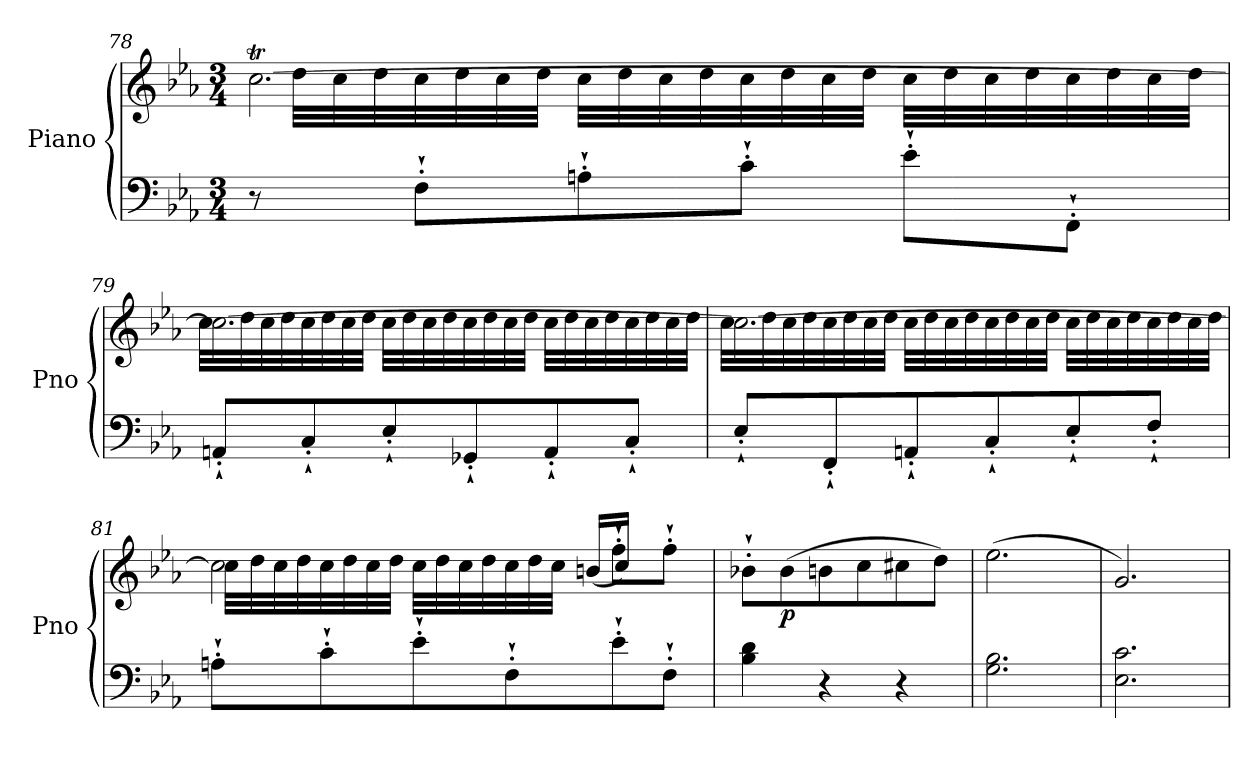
**kern	**kern	**dynam
*part1	*part1	*part1
*staff2	*staff1	*staff1/2
*I"Piano	*	*
*I'Pno	*	*
*clefF4	*clefG2	*
*k[b-e-a-]	*k[b-e-a-]	*
*M3/4	*M3/4	*
=78	=78	=78
*	*^	*
!	!	!	!LO:DY:b
8r	[2.ccT\	32ryy	other-dynamics
.	.	32ddLLL	.
.	.	32cc	.
.	.	32dd	.
8F'`\L	.	32cc	.
.	.	32dd	.
.	.	32cc	.
.	.	32ddJJJ	.
8An'`\	.	32ccLLL	.
.	.	32dd	.
.	.	32cc	.
.	.	32dd	.
8c'`\J	.	32cc	.
.	.	32dd	.
.	.	32cc	.
.	.	32ddJJJ	.
8e-'`\L	.	32ccLLL	.
.	.	32dd	.
.	.	32cc	.
.	.	32dd	.
8FF'`\J	.	32cc	.
.	.	32dd	.
.	.	32cc	.
.	.	32ddJJJ	.
!!LO:LB:g=z	!!
=79	=79	=79	=79
8AAn'`/L	2.cc\_	32ccLLL	.
.	.	32dd	.
.	.	32cc	.
.	.	32dd	.
8C'`/	.	32cc	.
.	.	32dd	.
.	.	32cc	.
.	.	32ddJJJ	.
8E-'`/	.	32ccLLL	.
.	.	32dd	.
.	.	32cc	.
.	.	32dd	.
8GG-X'`/	.	32cc	.
.	.	32dd	.
.	.	32cc	.
.	.	32ddJJJ	.
8AA'`/	.	32ccLLL	.
.	.	32dd	.
.	.	32cc	.
.	.	32dd	.
8C'`/J	.	32cc	.
.	.	32dd	.
.	.	32cc	.
.	.	32ddJJJ	.
=80	=80	=80	=80
8E-'`/L	2.cc\_	32ccLLL	.
.	.	32dd	.
.	.	32cc	.
.	.	32dd	.
8FF'`/	.	32cc	.
.	.	32dd	.
.	.	32cc	.
.	.	32ddJJJ	.
8AAn'`/	.	32ccLLL	.
.	.	32dd	.
.	.	32cc	.
.	.	32dd	.
8C'`/	.	32cc	.
.	.	32dd	.
.	.	32cc	.
.	.	32ddJJJ	.
8E-'`/	.	32ccLLL	.
.	.	32dd	.
.	.	32cc	.
.	.	32dd	.
8F'`/J	.	32cc	.
.	.	32dd	.
.	.	32cc	.
.	.	32ddJJJ	.
!!LO:PB:g=z	!!
=81	=81	=81	=81
8An'`\L	2ccTTT\]	32ccLLL	.
.	.	32dd	.
.	.	32cc	.
.	.	32dd	.
8c'`\	.	32cc	.
.	.	32dd	.
.	.	32cc	.
.	.	32ddJJJ	.
8e-'`\	.	32ccLLL	.
.	.	32dd	.
.	.	32cc	.
.	.	32dd	.
*	*	*Xtuplet	*
8F'`\	.	48cc	.
.	.	48dd	.
.	.	48ccJJJ	.
.	.	(16bn/LL	.
8e-'`\	8ff'`\L	16cc/JJ)	.
.	.	8ryy	.
8F'`\J	8ff'`\J	.	.
.	.	16ryy	.
*	*v	*v	*
!!LO:PB:g=z
=82	=82	=82
4B-\ 4d\	8b-X'`\L	.
!	!	!LO:DY:b
.	(8b-\	p
4r	8bn\	.
.	8cc\	.
4r	8cc#X\	.
.	8dd\J)	.
=83	=83	=83
2.G\ 2.B-\	(2.ee-\	.
=84	=84	=84
2.E-\ 2.c\	2.g/)	.
=	=	=
*-	*-	*-
